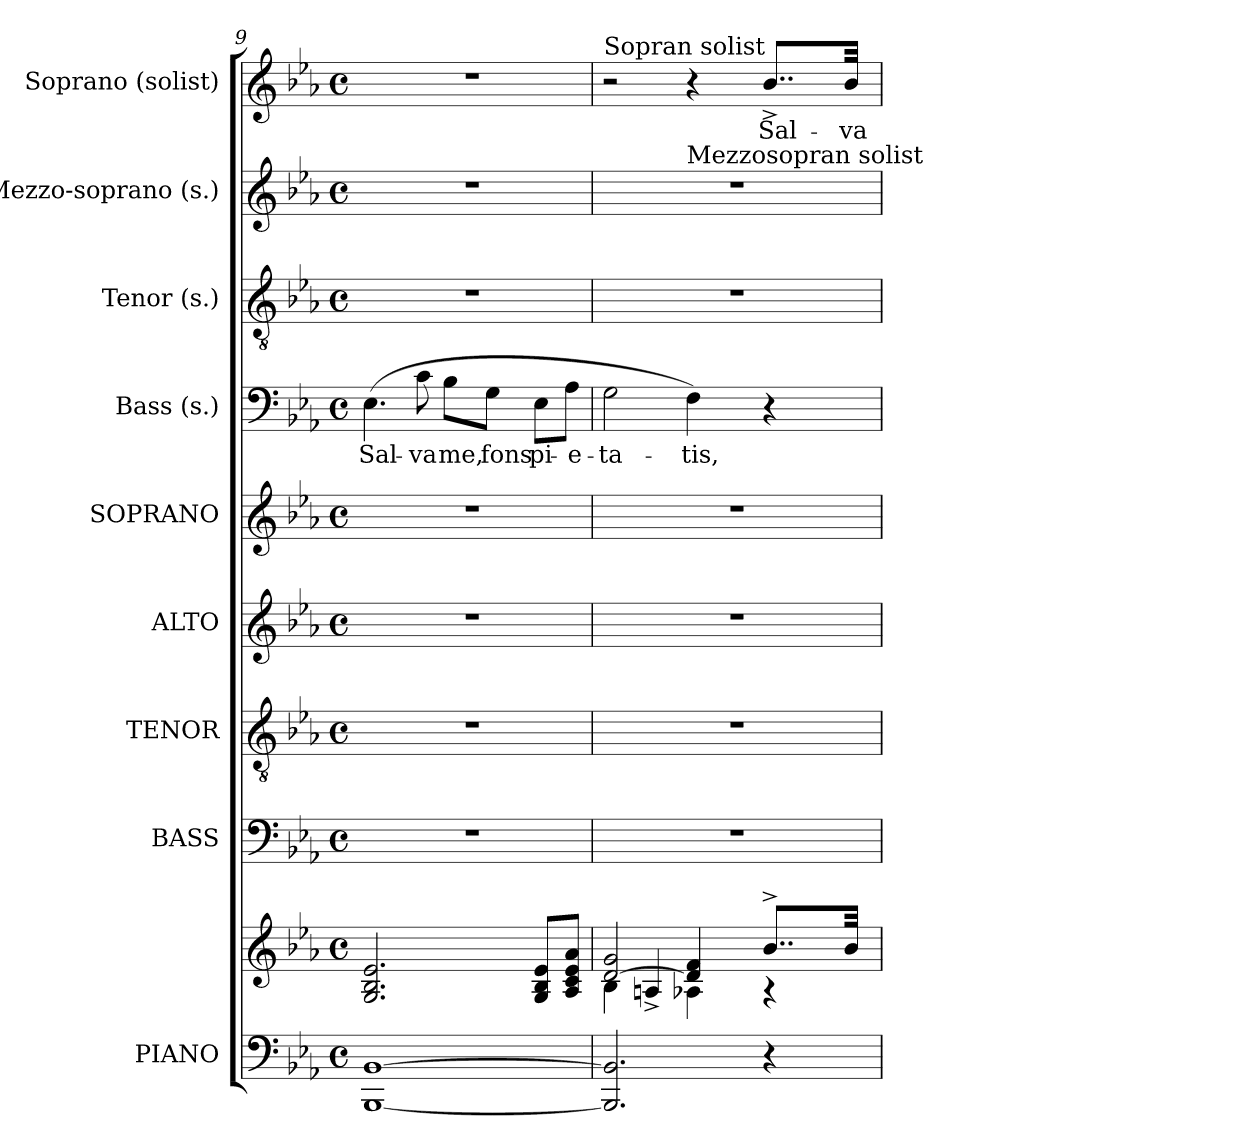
**kern	**kern	**kern	**kern	**kern	**kern	**kern	**text	**kern	**kern	**kern	**text
*part9	*part9	*part8	*part7	*part6	*part5	*part4	*part4	*part3	*part2	*part1	*part1
*staff10	*staff9	*staff8	*staff7	*staff6	*staff5	*staff4	*staff4	*staff3	*staff2	*staff1	*staff1
*I"PIANO	*	*I"BASS	*I"TENOR	*I"ALTO	*I"SOPRANO	*I"Bass (s.)	*	*I"Tenor (s.)	*I"Mezzo-soprano (s.)	*I"Soprano (solist)	*
*I'Pno.	*	*I'B.	*I'T.	*I'A.	*I'S.	*I'B.	*	*I'T.	*I'M-S.	*I'S.	*
*clefF4	*clefG2	*clefF4	*clefGv2	*clefG2	*clefG2	*clefF4	*	*clefGv2	*clefG2	*clefG2	*
*	*	*	*ITrd7c12	*	*	*	*	*ITrd7c12	*	*	*
*k[b-e-a-]	*k[b-e-a-]	*k[b-e-a-]	*k[b-e-a-]	*k[b-e-a-]	*k[b-e-a-]	*k[b-e-a-]	*	*k[b-e-a-]	*k[b-e-a-]	*k[b-e-a-]	*
*c:	*c:	*c:	*c:	*c:	*c:	*c:	*	*c:	*c:	*c:	*
*M4/4	*M4/4	*M4/4	*M4/4	*M4/4	*M4/4	*M4/4	*	*M4/4	*M4/4	*M4/4	*
*met(c)	*met(c)	*met(c)	*met(c)	*met(c)	*met(c)	*met(c)	*	*met(c)	*met(c)	*met(c)	*
=9	=9	=9	=9	=9	=9	=9	=9	=9	=9	=9	=9
!	!	!	!	!	!	!	!LO:LY:b:color=#000000	!	!	!	!
[1BBB-i [1BB-i	2.Gi/ 2.B-i 2.e-i	1r	1r	1r	1r	(4.E-i\	Sal-	1r	1r	1r	.
!	!	!	!	!	!	!	!LO:LY:b:color=#000000	!	!	!	!
.	.	.	.	.	.	8ci\	-va	.	.	.	.
!	!	!	!	!	!	!	!LO:LY:b:color=#000000	!	!	!	!
.	.	.	.	.	.	8B-i\L	me,	.	.	.	.
!	!	!	!	!	!	!	!LO:LY:b:color=#000000	!	!	!	!
.	.	.	.	.	.	8Gi\J	fons	.	.	.	.
!	!	!	!	!	!	!	!LO:LY:b:color=#000000	!	!	!	!
.	8Gi/ 8B-i 8e-iL	.	.	.	.	8E-i\L	pi-	.	.	.	.
!	!	!	!	!	!	!	!LO:LY:b:color=#000000	!	!	!	!
.	8A-i/ 8ci 8e-i 8a-iJ	.	.	.	.	8A-i\J	-e-	.	.	.	.
!!LO:LB:g=z
=10	=10	=10	=10	=10	=10	=10	=10	=10	=10	=10	=10
*	*^	*	*	*	*	*	*	*	*	*	*
!	!	!	!	!	!	!	!	!	!	!	!LO:TX:a:t=Sopran solist	!
!	!	!	!	!	!	!	!	!LO:LY:b:color=#000000	!	!	!	!
*	*	*	*	*	*	*	*	*	*	*^	*	*
2.BBB-i/] 2.BB-i]	[2di/ 2gi	4B-i\	1r	1r	1r	1r	2Gi\	-ta-	1r	1r	2ryy	2r	.
.	.	4An^i/	.	.	.	.	.	.	.	.	.	.	.
!	!	!	!	!	!	!	!	!	!	!	!LO:TX:a:t=Mezzosopran solist	!	!
!	!	!	!	!	!	!	!	!LO:LY:b:color=#000000	!	!	!	!	!
.	4di/] 4fi	4A-Xi\	.	.	.	.	4Fi\)	-tis,	.	.	2ryy	4r	.
!	!	!	!	!	!	!	!	!	!	!	!	!	!LO:LY:b:color=#000000
4r	8..b-^i/L	4r	.	.	.	.	4r	.	.	.	.	8..b-^i/L	Sal-
!	!	!	!	!	!	!	!	!	!	!	!	!	!LO:LY:b:color=#000000
.	32b-i/Jkk	.	.	.	.	.	.	.	.	.	.	32b-i/Jkk	-va
*	*v	*v	*	*	*	*	*	*	*	*v	*v	*	*
=	=	=	=	=	=	=	=	=	=	=	=
*-	*-	*-	*-	*-	*-	*-	*-	*-	*-	*-	*-
